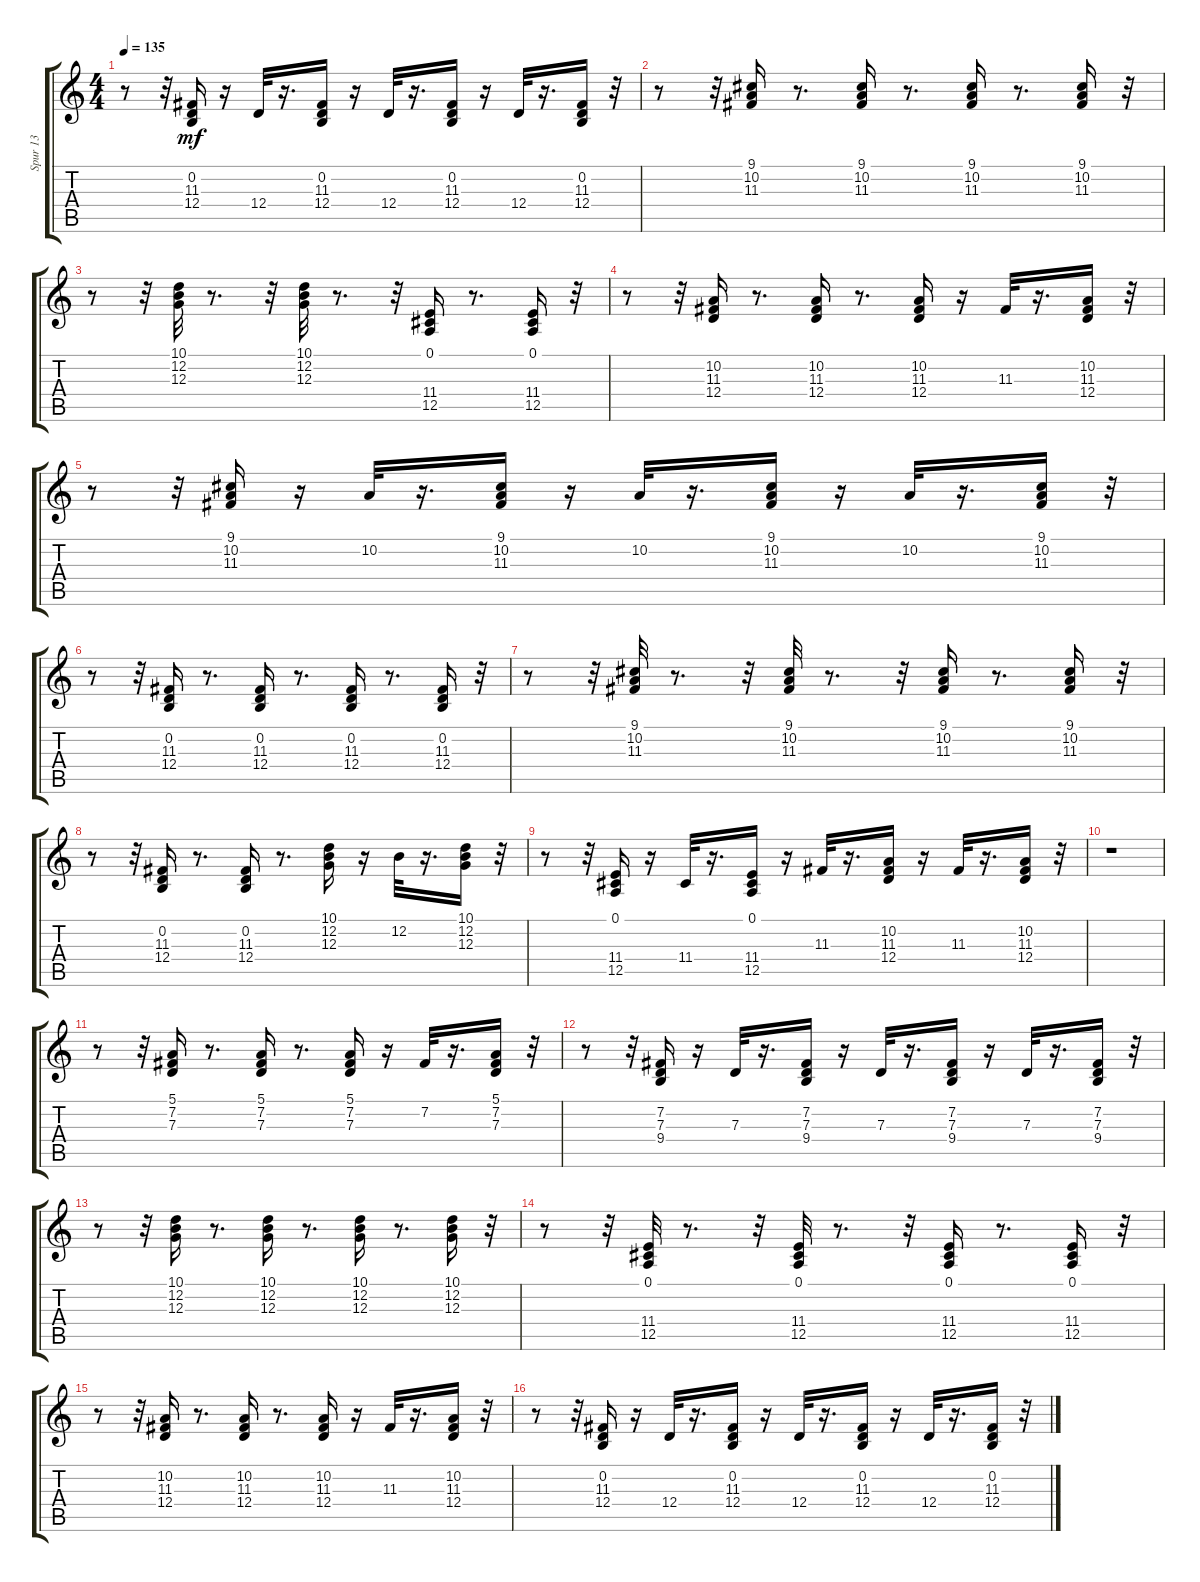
\track ("Spur 13" "Spur 13") {instrument lead8bassandlead}
\staff {score tabs}
\tuning (E4 B3 G3 D3 A2 E2) {hide}
\ts (4 4)
\tempo 135
\clef g2
\ks c
r.8{dy mf} r.32 (0.2 11.3 12.4).16 r.16 12.4.32 r.16{d} (0.2 11.3 12.4).16 r.16 12.4.32 r.16{d} (0.2 11.3 12.4).16 r.16 12.4.32 r.16{d} (0.2 11.3 12.4).16 r.32 |
r.8 r.32 (9.1 10.2 11.3).16 r.8{d} (9.1 10.2 11.3).16 r.8{d} (9.1 10.2 11.3).16 r.8{d} (9.1 10.2 11.3).16 r.32 |
r.8 r.32 (10.1 12.2 12.3).32 r.8{d} r.32 (10.1 12.2 12.3).32 r.8{d} r.32 (0.1 11.4 12.5).16 r.8{d} (0.1 11.4 12.5).16 r.32 |
r.8 r.32 (10.2 11.3 12.4).16 r.8{d} (10.2 11.3 12.4).16 r.8{d} (10.2 11.3 12.4).16 r.16 11.3.32 r.16{d} (10.2 11.3 12.4).16 r.32 |
r.8 r.32 (9.1 10.2 11.3).16 r.16 10.2.32 r.16{d} (9.1 10.2 11.3).16 r.16 10.2.32 r.16{d} (9.1 10.2 11.3).16 r.16 10.2.32 r.16{d} (9.1 10.2 11.3).16 r.32 |
r.8 r.32 (0.2 11.3 12.4).16 r.8{d} (0.2 11.3 12.4).16 r.8{d} (0.2 11.3 12.4).16 r.8{d} (0.2 11.3 12.4).16 r.32 |
r.8 r.32 (9.1 10.2 11.3).32 r.8{d} r.32 (9.1 10.2 11.3).32 r.8{d} r.32 (9.1 10.2 11.3).16 r.8{d} (9.1 10.2 11.3).16 r.32 |
r.8 r.32 (0.2 11.3 12.4).16 r.8{d} (0.2 11.3 12.4).16 r.8{d} (10.1 12.2 12.3).16 r.16 12.2.32 r.16{d} (10.1 12.2 12.3).16 r.32 |
r.8 r.32 (0.1 11.4 12.5).16 r.16 11.4.32 r.16{d} (0.1 11.4 12.5).16 r.16 11.3.32 r.16{d} (10.2 11.3 12.4).16 r.16 11.3.32 r.16{d} (10.2 11.3 12.4).16 r.32 |
r.1 |
r.8 r.32 (5.1 7.2 7.3).16 r.8{d} (5.1 7.2 7.3).16 r.8{d} (5.1 7.2 7.3).16 r.16 7.2.32 r.16{d} (5.1 7.2 7.3).16 r.32 |
r.8 r.32 (7.2 7.3 9.4).16 r.16 7.3.32 r.16{d} (7.2 7.3 9.4).16 r.16 7.3.32 r.16{d} (7.2 7.3 9.4).16 r.16 7.3.32 r.16{d} (7.2 7.3 9.4).16 r.32 |
r.8 r.32 (10.1 12.2 12.3).16 r.8{d} (10.1 12.2 12.3).16 r.8{d} (10.1 12.2 12.3).16 r.8{d} (10.1 12.2 12.3).16 r.32 |
r.8 r.32 (0.1 11.4 12.5).32 r.8{d} r.32 (0.1 11.4 12.5).32 r.8{d} r.32 (0.1 11.4 12.5).16 r.8{d} (0.1 11.4 12.5).16 r.32 |
r.8 r.32 (10.2 11.3 12.4).16 r.8{d} (10.2 11.3 12.4).16 r.8{d} (10.2 11.3 12.4).16 r.16 11.3.32 r.16{d} (10.2 11.3 12.4).16 r.32 |
r.8 r.32 (0.2 11.3 12.4).16 r.16 12.4.32 r.16{d} (0.2 11.3 12.4).16 r.16 12.4.32 r.16{d} (0.2 11.3 12.4).16 r.16 12.4.32 r.16{d} (0.2 11.3 12.4).16 r.32
